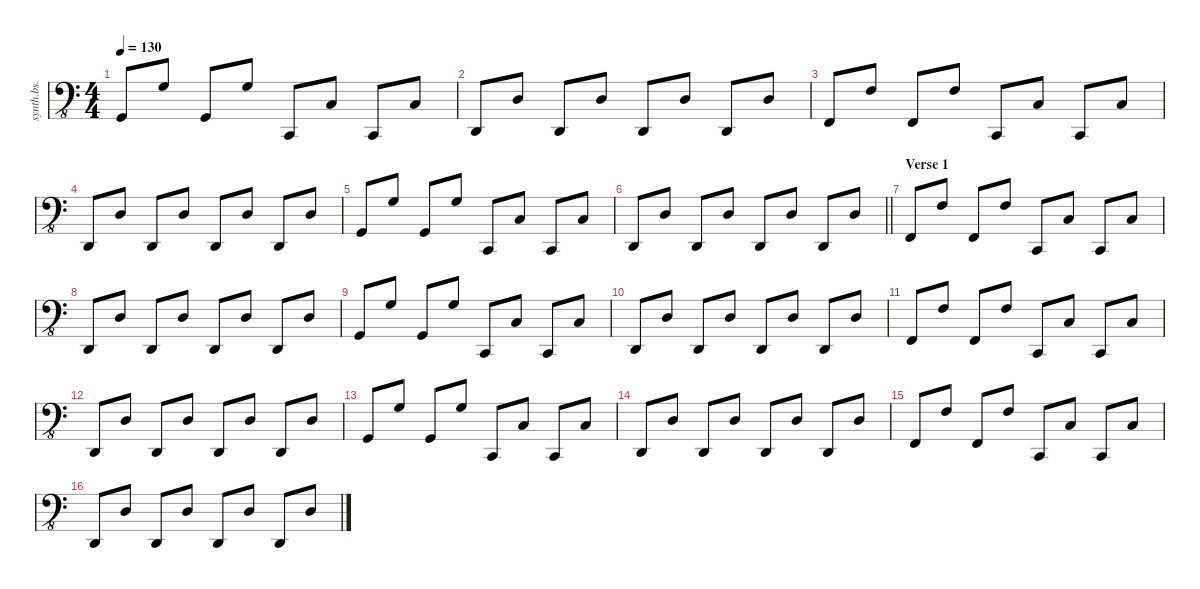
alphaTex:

\defaultSystemsLayout 4
\hideDynamics
\bracketExtendMode nobrackets
\otherSystemsTrackNameOrientation horizontal
\track ("Synth 2-LH" "synth.bs.") {defaultSystemsLayout 4 instrument synthbass1}
\staff {score}
\tuning (G2 D2 A1 E1 B0)
\displaytranspose 0
\ts (4 4)
\tempo 130
\clef f4
\ottava 8vb
\ks c
3.4.8{dy f beam Up} 5.2.8{beam Up} 3.4.8{beam Up} 5.2.8{beam Up} 1.5.8{beam Up} 3.3.8{beam Up} 1.5.8{beam Up} 3.3.8{beam Up} |
3.5.8{beam Up} 5.3.8{beam Up} 3.5.8{beam Up} 5.3.8{beam Up} 3.5.8{beam Up} 5.3.8{beam Up} 3.5.8{beam Up} 5.3.8{beam Up} |
1.4.8{beam Up} 3.2.8{beam Up} 1.4.8{beam Up} 3.2.8{beam Up} 1.5.8{beam Up} 3.3.8{beam Up} 1.5.8{beam Up} 3.3.8{beam Up} |
3.5.8{beam Up} 5.3.8{beam Up} 3.5.8{beam Up} 5.3.8{beam Up} 3.5.8{beam Up} 5.3.8{beam Up} 3.5.8{beam Up} 5.3.8{beam Up} |
3.4.8{beam Up} 5.2.8{beam Up} 3.4.8{beam Up} 5.2.8{beam Up} 1.5.8{beam Up} 3.3.8{beam Up} 1.5.8{beam Up} 3.3.8{beam Up} |
\barLineRight lightlight
3.5.8{beam Up} 5.3.8{beam Up} 3.5.8{beam Up} 5.3.8{beam Up} 3.5.8{beam Up} 5.3.8{beam Up} 3.5.8{beam Up} 5.3.8{beam Up} |
\section ("" "Verse 1")
1.4.8{beam Up} 3.2.8{beam Up} 1.4.8{beam Up} 3.2.8{beam Up} 1.5.8{beam Up} 3.3.8{beam Up} 1.5.8{beam Up} 3.3.8{beam Up} |
3.5.8{beam Up} 5.3.8{beam Up} 3.5.8{beam Up} 5.3.8{beam Up} 3.5.8{beam Up} 5.3.8{beam Up} 3.5.8{beam Up} 5.3.8{beam Up} |
3.4.8{beam Up} 5.2.8{beam Up} 3.4.8{beam Up} 5.2.8{beam Up} 1.5.8{beam Up} 3.3.8{beam Up} 1.5.8{beam Up} 3.3.8{beam Up} |
3.5.8{beam Up} 5.3.8{beam Up} 3.5.8{beam Up} 5.3.8{beam Up} 3.5.8{beam Up} 5.3.8{beam Up} 3.5.8{beam Up} 5.3.8{beam Up} |
1.4.8{beam Up} 3.2.8{beam Up} 1.4.8{beam Up} 3.2.8{beam Up} 1.5.8{beam Up} 3.3.8{beam Up} 1.5.8{beam Up} 3.3.8{beam Up} |
3.5.8{beam Up} 5.3.8{beam Up} 3.5.8{beam Up} 5.3.8{beam Up} 3.5.8{beam Up} 5.3.8{beam Up} 3.5.8{beam Up} 5.3.8{beam Up} |
3.4.8{beam Up} 5.2.8{beam Up} 3.4.8{beam Up} 5.2.8{beam Up} 1.5.8{beam Up} 3.3.8{beam Up} 1.5.8{beam Up} 3.3.8{beam Up} |
3.5.8{beam Up} 5.3.8{beam Up} 3.5.8{beam Up} 5.3.8{beam Up} 3.5.8{beam Up} 5.3.8{beam Up} 3.5.8{beam Up} 5.3.8{beam Up} |
1.4.8{beam Up} 3.2.8{beam Up} 1.4.8{beam Up} 3.2.8{beam Up} 1.5.8{beam Up} 3.3.8{beam Up} 1.5.8{beam Up} 3.3.8{beam Up} |
3.5.8{beam Up} 5.3.8{beam Up} 3.5.8{beam Up} 5.3.8{beam Up} 3.5.8{beam Up} 5.3.8{beam Up} 3.5.8{beam Up} 5.3.8{beam Up}
